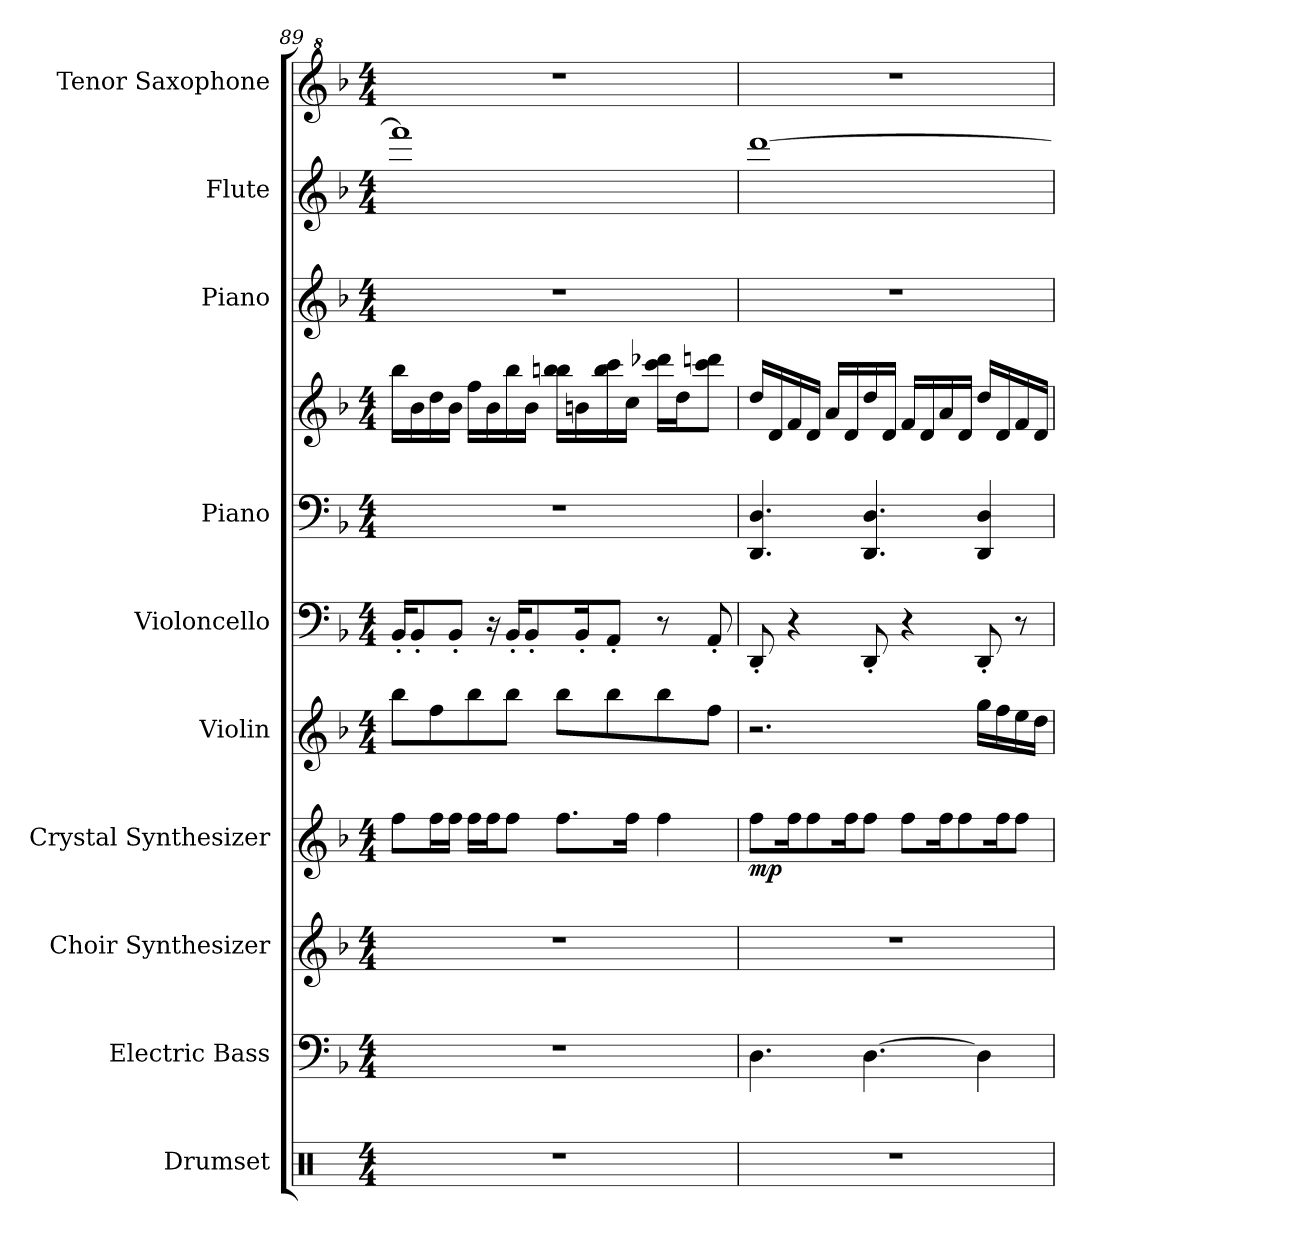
**kern	**kern	**kern	**kern	**dynam	**kern	**kern	**kern	**kern	**kern	**kern	**kern
*part10	*part9	*part8	*part7	*part7	*part6	*part5	*part4	*part4	*part3	*part2	*part1
*staff11	*staff10	*staff9	*staff8	*staff8	*staff7	*staff6	*staff5	*staff4	*staff3	*staff2	*staff1
*I"Drumset	*I"Electric Bass	*I"Choir Synthesizer	*I"Crystal Synthesizer	*	*I"Violin	*I"Violoncello	*I"Piano	*	*I"Piano	*I"Flute	*I"Tenor Saxophone
*I'D. Set	*I'El. B.	*I'Synth.	*I'Synth.	*	*I'Vln.	*I'Vc.	*I'Pno.	*	*I'Pno.	*I'Fl.	*I'T. Sax.
!!LO:PB:g=z
*clefX	*clefF4	*clefG2	*clefG2	*	*clefG2	*clefF4	*clefF4	*clefG2	*clefG2	*clefG2	*clefG^2
*	*ITrd7c12	*	*	*	*	*	*	*	*	*	*ITrd8c14
*k[]	*k[b-]	*k[b-]	*k[b-]	*	*k[b-]	*k[b-]	*k[b-]	*k[b-]	*k[b-]	*k[b-]	*k[b-]
*M4/4	*M4/4	*M4/4	*M4/4	*	*M4/4	*M4/4	*M4/4	*M4/4	*M4/4	*M4/4	*M4/4
=89	=89	=89	=89	=89	=89	=89	=89	=89	=89	=89	=89
1r	1r	1r	8ff\L	.	8bb-\L	16BB-'/KL	1r	16bb-\LL	1r	1fff]	1r
.	.	.	.	.	.	8BB-'/	.	16b-\	.	.	.
.	.	.	16ff\L	.	8ff\	.	.	16dd\	.	.	.
.	.	.	16ff\JJ	.	.	8BB-'/J	.	16b-\JJ	.	.	.
.	.	.	16ff\LL	.	8bb-\	.	.	16ff\LL	.	.	.
.	.	.	16ff\J	.	.	16r	.	16b-\	.	.	.
.	.	.	8ff\J	.	8bb-\J	16BB-'/KL	.	16bb-\	.	.	.
.	.	.	.	.	.	8BB-'/	.	16b-\JJ	.	.	.
.	.	.	8.ff\L	.	8bb-\L	.	.	16bb-\ 16bbn\LL	.	.	.
.	.	.	.	.	.	16BB-'/K	.	16bn\	.	.	.
.	.	.	.	.	8bb-\	8AA'/J	.	16bb\ 16ccc\	.	.	.
.	.	.	16ff\Jk	.	.	.	.	16cc\JJ	.	.	.
.	.	.	4ff\	.	8bb-\	8r	.	16ccc\ 16ddd-X\LL	.	.	.
.	.	.	.	.	.	.	.	16dd\J	.	.	.
.	.	.	.	.	8ff\J	8AA'/	.	8ccc\ 8dddn\J	.	.	.
=90	=90	=90	=90	=90	=90	=90	=90	=90	=90	=90	=90
!	!	!	!	!LO:DY:b	!	!	!	!	!	!	!
1r	4.DD\	1r	8ff\L	mp	2.r	8DD'/	4.DD/ 4.D/	16dd/LL	1r	[1ddd	1r
.	.	.	.	.	.	.	.	16d/	.	.	.
.	.	.	16ff\K	.	.	4r	.	16f/	.	.	.
.	.	.	8ff\	.	.	.	.	16d/JJ	.	.	.
.	.	.	.	.	.	.	.	16a/LL	.	.	.
.	.	.	16ff\K	.	.	.	.	16d/	.	.	.
.	[4.DD\	.	8ff\J	.	.	8DD'/	4.DD/ 4.D/	16dd/	.	.	.
.	.	.	.	.	.	.	.	16d/JJ	.	.	.
.	.	.	8ff\L	.	.	4r	.	16f/LL	.	.	.
.	.	.	.	.	.	.	.	16d/	.	.	.
.	.	.	16ff\K	.	.	.	.	16a/	.	.	.
.	.	.	8ff\	.	.	.	.	16d/JJ	.	.	.
.	4DD\]	.	.	.	16gg\LL	8DD'/	4DD/ 4D/	16dd/LL	.	.	.
.	.	.	16ff\K	.	16ff\	.	.	16d/	.	.	.
.	.	.	8ff\J	.	16ee\	8r	.	16f/	.	.	.
.	.	.	.	.	16dd\JJ	.	.	16d/JJ	.	.	.
=	=	=	=	=	=	=	=	=	=	=	=
*-	*-	*-	*-	*-	*-	*-	*-	*-	*-	*-	*-
